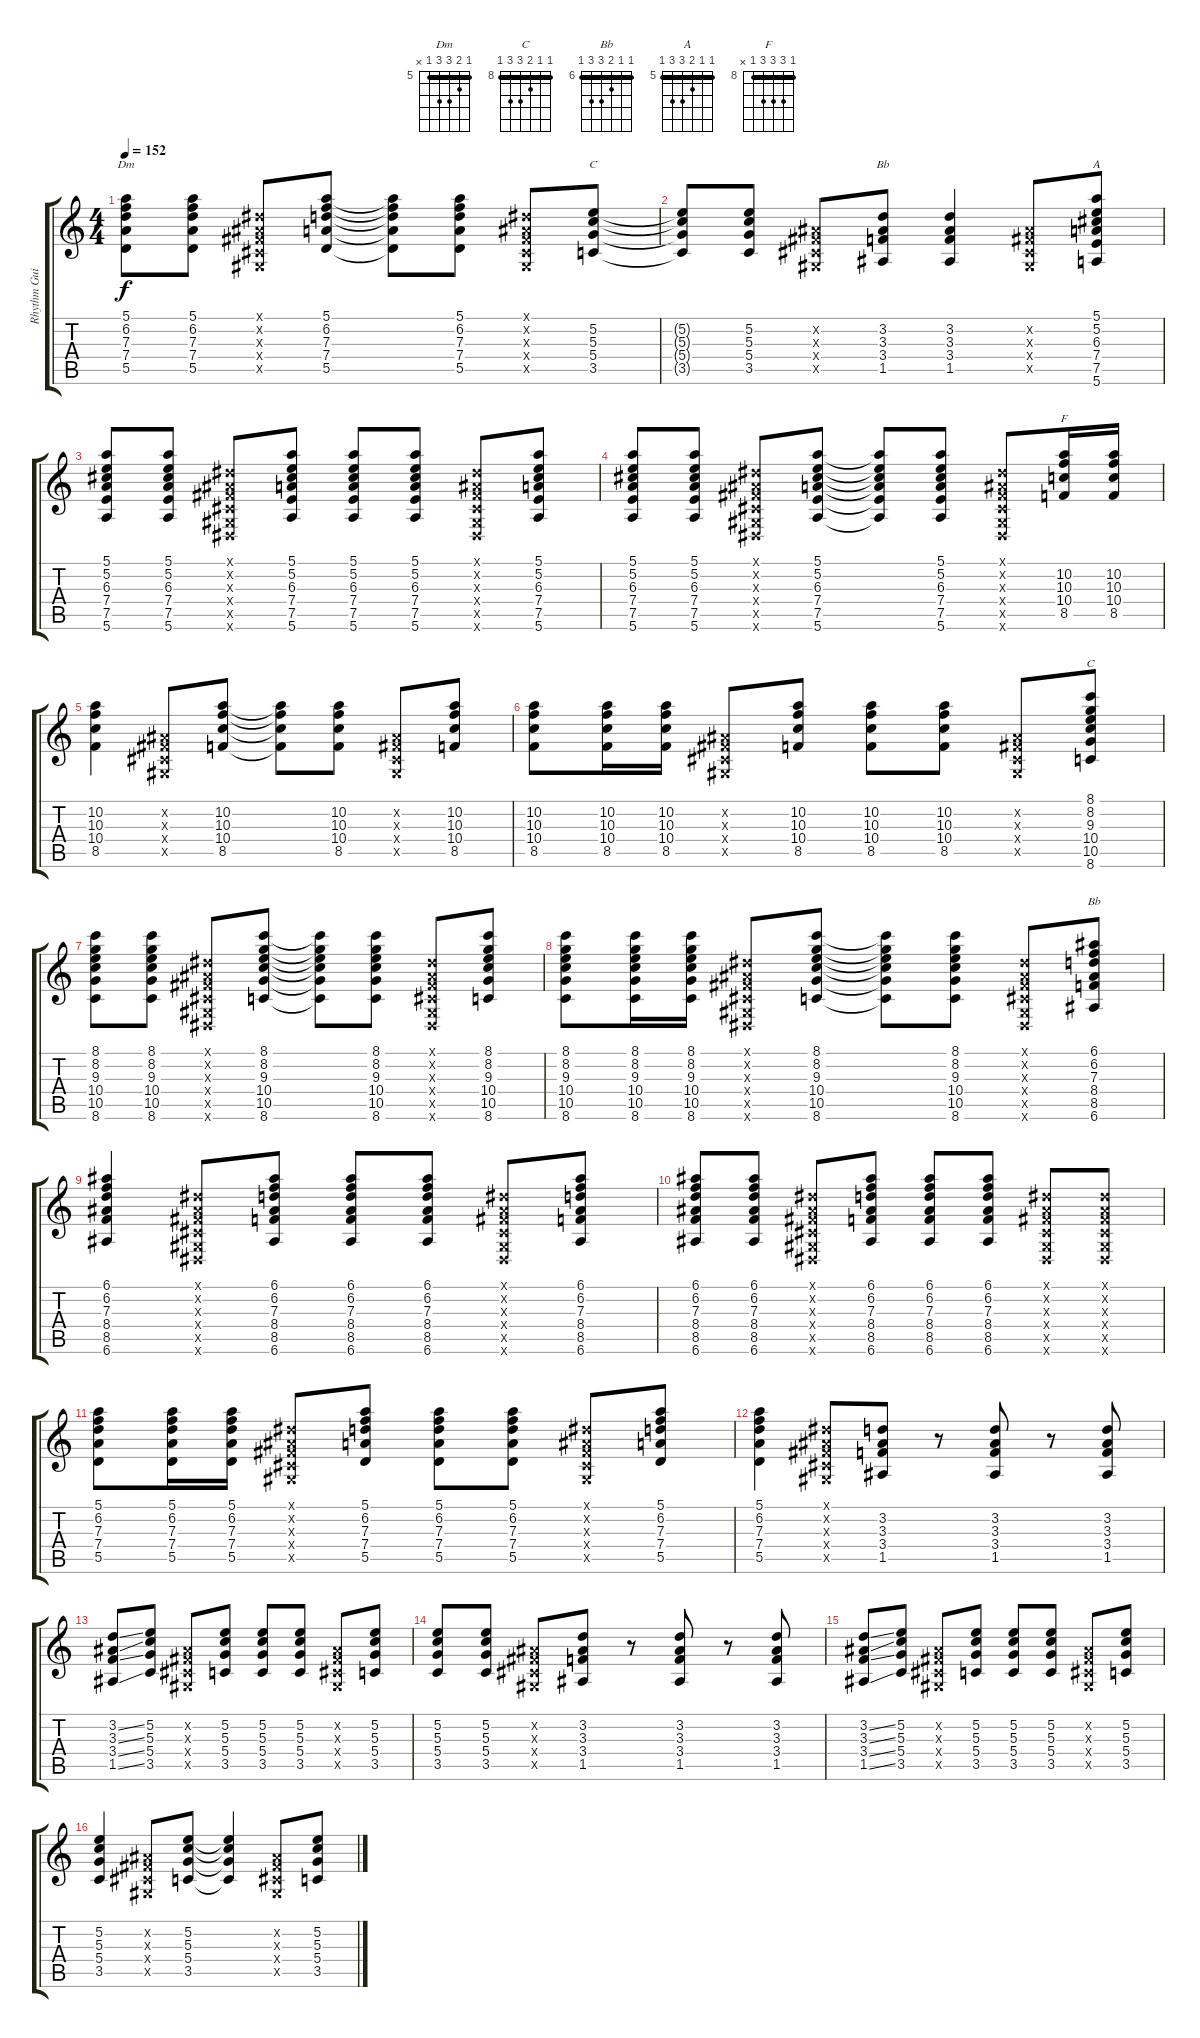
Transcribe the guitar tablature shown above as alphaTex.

\track ("Rhythm Guitar" "Rhythm Gui") {instrument electricguitarjazz}
\staff {score tabs}
\tuning (E4 B3 G3 D3 A2 E2) {hide}
\chord ("Dm" 5 6 7 7 5 x) {firstfret 5 barre 5}
\chord ("C" 3 5 5 5 3 x) {barre 3}
\chord ("Bb" 1 3 3 3 1 x) {barre 1}
\chord ("A" 5 5 6 7 7 5) {firstfret 5 barre 5}
\chord ("F" 8 10 10 10 8 x) {firstfret 8 barre 8}
\chord ("C" 8 8 9 10 10 8) {firstfret 8 barre 8}
\chord ("Bb" 6 6 7 8 8 6) {firstfret 6 barre 6}
\ts (4 4)
\tempo 152
\clef g2
\ks c
(5.1 6.2 7.3 7.4 5.5).8{ch "Dm" dy f} (5.1 6.2 7.3 7.4 5.5).8 (-1.1{x} -1.2{x} -1.3{x} -1.4{x} -1.5{x}).8 (5.1 6.2 7.3 7.4 5.5).8 (5.1{t} 6.2{t} 7.3{t} 7.4{t} 5.5{t}).8 (5.1 6.2 7.3 7.4 5.5).8 (-1.1{x} -1.2{x} -1.3{x} -1.4{x} -1.5{x}).8 (5.2 5.3 5.4 3.5).8{ch "C"} |
(5.2{t} 5.3{t} 5.4{t} 3.5{t}).8 (5.2 5.3 5.4 3.5).8 (-1.2{x} -1.3{x} -1.4{x} -1.5{x}).8 (3.2 3.3 3.4 1.5).8{ch "Bb"} (3.2 3.3 3.4 1.5).4 (-1.2{x} -1.3{x} -1.4{x} -1.5{x}).8 (5.1 5.2 6.3 7.4 7.5 5.6).8{ch "A"} |
(5.1 5.2 6.3 7.4 7.5 5.6).8 (5.1 5.2 6.3 7.4 7.5 5.6).8 (-1.1{x} -1.2{x} -1.3{x} -1.4{x} -1.5{x} -1.6{x}).8 (5.1 5.2 6.3 7.4 7.5 5.6).8 (5.1 5.2 6.3 7.4 7.5 5.6).8 (5.1 5.2 6.3 7.4 7.5 5.6).8 (-1.1{x} -1.2{x} -1.3{x} -1.4{x} -1.5{x} -1.6{x}).8 (5.1 5.2 6.3 7.4 7.5 5.6).8 |
(5.1 5.2 6.3 7.4 7.5 5.6).8 (5.1 5.2 6.3 7.4 7.5 5.6).8 (-1.1{x} -1.2{x} -1.3{x} -1.4{x} -1.5{x} -1.6{x}).8 (5.1 5.2 6.3 7.4 7.5 5.6).8 (5.1{t} 5.2{t} 6.3{t} 7.4{t} 7.5{t} 5.6{t}).8 (5.1 5.2 6.3 7.4 7.5 5.6).8 (-1.1{x} -1.2{x} -1.3{x} -1.4{x} -1.5{x} -1.6{x}).8 (10.2 10.3 10.4 8.5).16{ch "F"} (10.2 10.3 10.4 8.5).16 |
(10.2 10.3 10.4 8.5).4 (-1.2{x} -1.3{x} -1.4{x} -1.5{x}).8 (10.2 10.3 10.4 8.5).8 (10.2{t} 10.3{t} 10.4{t} 8.5{t}).8 (10.2 10.3 10.4 8.5).8 (-1.2{x} -1.3{x} -1.4{x} -1.5{x}).8 (10.2 10.3 10.4 8.5).8 |
(10.2 10.3 10.4 8.5).8 (10.2 10.3 10.4 8.5).16 (10.2 10.3 10.4 8.5).16 (-1.2{x} -1.3{x} -1.4{x} -1.5{x}).8 (10.2 10.3 10.4 8.5).8 (10.2 10.3 10.4 8.5).8 (10.2 10.3 10.4 8.5).8 (-1.2{x} -1.3{x} -1.4{x} -1.5{x}).8 (8.1 8.2 9.3 10.4 10.5 8.6).8{ch "C"} |
(8.1 8.2 9.3 10.4 10.5 8.6).8 (8.1 8.2 9.3 10.4 10.5 8.6).8 (-1.1{x} -1.2{x} -1.3{x} -1.4{x} -1.5{x} -1.6{x}).8 (8.1 8.2 9.3 10.4 10.5 8.6).8 (8.1{t} 8.2{t} 9.3{t} 10.4{t} 10.5{t} 8.6{t}).8 (8.1 8.2 9.3 10.4 10.5 8.6).8 (-1.1{x} -1.2{x} -1.3{x} -1.4{x} -1.5{x} -1.6{x}).8 (8.1 8.2 9.3 10.4 10.5 8.6).8 |
(8.1 8.2 9.3 10.4 10.5 8.6).8 (8.1 8.2 9.3 10.4 10.5 8.6).16 (8.1 8.2 9.3 10.4 10.5 8.6).16 (-1.1{x} -1.2{x} -1.3{x} -1.4{x} -1.5{x} -1.6{x}).8 (8.1 8.2 9.3 10.4 10.5 8.6).8 (8.1{t} 8.2{t} 9.3{t} 10.4{t} 10.5{t} 8.6{t}).8 (8.1 8.2 9.3 10.4 10.5 8.6).8 (-1.1{x} -1.2{x} -1.3{x} -1.4{x} -1.5{x} -1.6{x}).8 (6.1 6.2 7.3 8.4 8.5 6.6).8{ch "Bb"} |
(6.1 6.2 7.3 8.4 8.5 6.6).4 (-1.1{x} -1.2{x} -1.3{x} -1.4{x} -1.5{x} -1.6{x}).8 (6.1 6.2 7.3 8.4 8.5 6.6).8 (6.1 6.2 7.3 8.4 8.5 6.6).8 (6.1 6.2 7.3 8.4 8.5 6.6).8 (-1.1{x} -1.2{x} -1.3{x} -1.4{x} -1.5{x} -1.6{x}).8 (6.1 6.2 7.3 8.4 8.5 6.6).8 |
(6.1 6.2 7.3 8.4 8.5 6.6).8 (6.1 6.2 7.3 8.4 8.5 6.6).8 (-1.1{x} -1.2{x} -1.3{x} -1.4{x} -1.5{x} -1.6{x}).8 (6.1 6.2 7.3 8.4 8.5 6.6).8 (6.1 6.2 7.3 8.4 8.5 6.6).8 (6.1 6.2 7.3 8.4 8.5 6.6).8 (-1.1{x} -1.2{x} -1.3{x} -1.4{x} -1.5{x} -1.6{x}).8 (-1.1{x} -1.2{x} -1.3{x} -1.4{x} -1.5{x} -1.6{x}).8 |
(5.1 6.2 7.3 7.4 5.5).8 (5.1 6.2 7.3 7.4 5.5).16 (5.1 6.2 7.3 7.4 5.5).16 (-1.1{x} -1.2{x} -1.3{x} -1.4{x} -1.5{x}).8 (5.1 6.2 7.3 7.4 5.5).8 (5.1 6.2 7.3 7.4 5.5).8 (5.1 6.2 7.3 7.4 5.5).8 (-1.1{x} -1.2{x} -1.3{x} -1.4{x} -1.5{x}).8 (5.1 6.2 7.3 7.4 5.5).8 |
(5.1 6.2 7.3 7.4 5.5).4 (-1.1{x} -1.2{x} -1.3{x} -1.4{x} -1.5{x}).8 (3.2 3.3 3.4 1.5).8 r.8 (3.2 3.3 3.4 1.5).8 r.8 (3.2 3.3 3.4 1.5).8 |
(3.2{ss} 3.3{ss} 3.4{ss} 1.5{ss}).8 (5.2 5.3 5.4 3.5).8 (-1.2{x} -1.3{x} -1.4{x} -1.5{x}).8 (5.2 5.3 5.4 3.5).8 (5.2 5.3 5.4 3.5).8 (5.2 5.3 5.4 3.5).8 (-1.2{x} -1.3{x} -1.4{x} -1.5{x}).8 (5.2 5.3 5.4 3.5).8 |
(5.2 5.3 5.4 3.5).8 (5.2 5.3 5.4 3.5).8 (-1.2{x} -1.3{x} -1.4{x} -1.5{x}).8 (3.2 3.3 3.4 1.5).8 r.8 (3.2 3.3 3.4 1.5).8 r.8 (3.2 3.3 3.4 1.5).8 |
(3.2{ss} 3.3{ss} 3.4{ss} 1.5{ss}).8 (5.2 5.3 5.4 3.5).8 (-1.2{x} -1.3{x} -1.4{x} -1.5{x}).8 (5.2 5.3 5.4 3.5).8 (5.2 5.3 5.4 3.5).8 (5.2 5.3 5.4 3.5).8 (-1.2{x} -1.3{x} -1.4{x} -1.5{x}).8 (5.2 5.3 5.4 3.5).8 |
(5.2 5.3 5.4 3.5).4 (-1.2{x} -1.3{x} -1.4{x} -1.5{x}).8 (5.2 5.3 5.4 3.5).8 (5.2{t} 5.3{t} 5.4{t} 3.5{t}).4 (-1.2{x} -1.3{x} -1.4{x} -1.5{x}).8 (5.2 5.3 5.4 3.5).8
